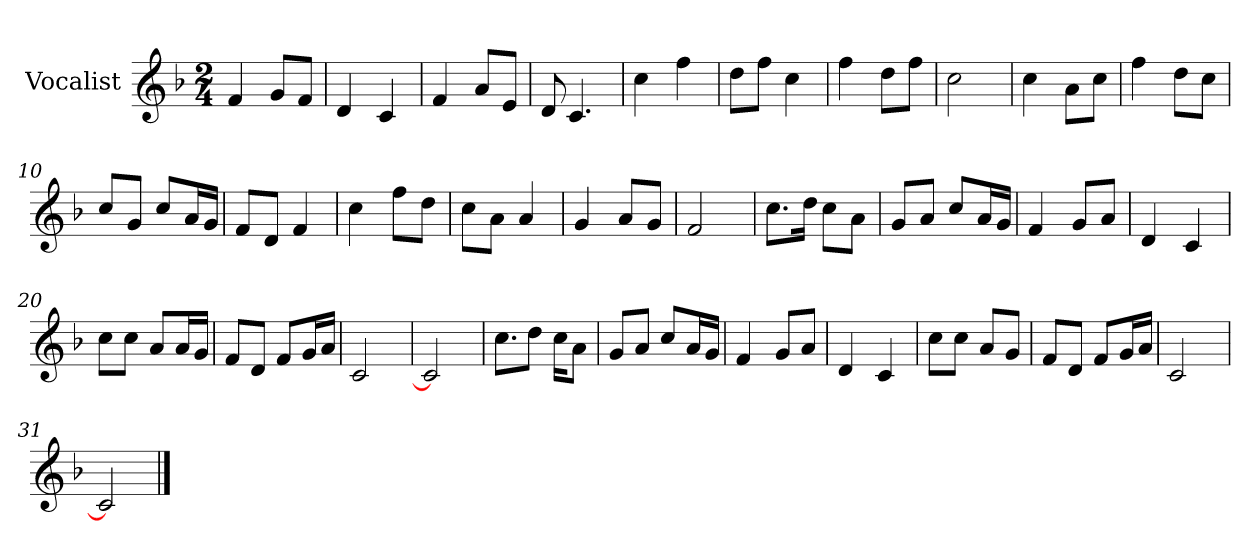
**kern
*part1
*staff1
*I"Vocalist
*k[b-]
*F:
*M2/4
=
4f
8gL
8fJ
=1
4d
4c
=2
4f
8aL
8eJ
=3
8d
4.c
=4
4cc
4ff
=5
8ddL
8ffJ
4cc
=6
4ff
8ddL
8ffJ
=7
2cc
=8
4cc
8aL
8ccJ
=9
4ff
8ddL
8ccJ
=10
8ccL
8gJ
8ccL
16aL
16gJJ
=11
8fL
8dJ
4f
=12
4cc
8ffL
8ddJ
=13
8ccL
8aJ
4a
=14
4g
8aL
8gJ
=15
2f
=16
8.ccL
16ddJk
8ccL
8aJ
=17
8gL
8aJ
8ccL
16aL
16gJJ
=18
4f
8gL
8aJ
=19
4d
4c
=20
8ccL
8ccJ
8aL
16aL
16gJJ
=21
8fL
8dJ
8fL
16gL
16aJJ
=22
2c
=23
2c]
=24
8.ccL
8ddJ
16ccKL
8aJ
=25
8gL
8aJ
8ccL
16aL
16gJJ
=26
4f
8gL
8aJ
=27
4d
4c
=28
8ccL
8ccJ
8aL
8gJ
=29
8fL
8dJ
8fL
16gL
16aJJ
=30
2c
=31
2c]
==
*-
